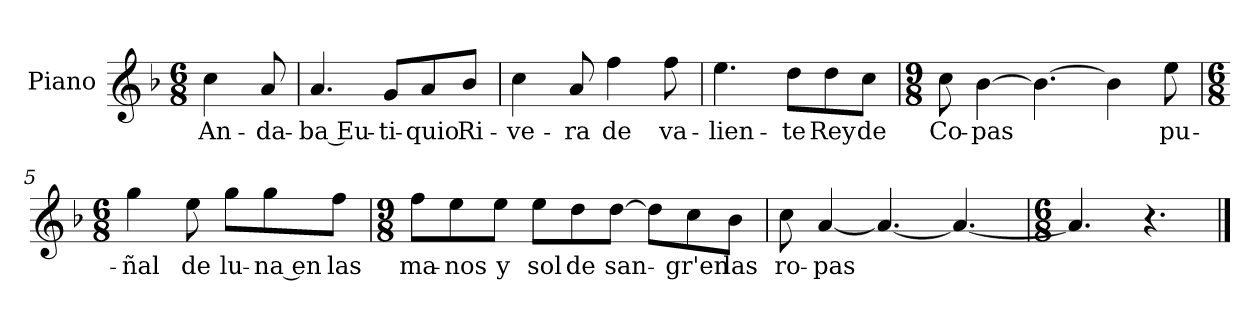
**kern	**text
*part1	*part1
*staff1	*staff1
*I"Piano	*
*I'Pno.	*
*clefG2	*
*k[b-]	*
*F:	*
*M6/8	*
=	=
4cc\	An-
8a/	-da-
=1	=1
4.a/	-ba Eu-
8g/L	-ti-
8a/	-quio
8b-/J	Ri-
=2	=2
4cc\	-ve-
8a/	-ra
4ff\	de
8ff\	va-
=3	=3
4.ee\	-lien-
8dd\L	-te
8dd\	Rey
8cc\J	de
=4	=4
*M9/8	*
8cc\	Co-
[4b-\	-pas
4.b-\_	.
4b-\]	.
8ee\	pu-
=5	=5
*M6/8	*
4gg\	-ñal
8ee\	de
8gg\L	lu-
8gg\	-na en
8ff\J	las
=6	=6
*M9/8	*
8ff\L	ma-
8ee\	-nos
8ee\J	y
8ee\L	sol
8dd\	de
[8dd\J	san-
8dd\L]	.
8cc\	-gr'en
8b-\J	las
=7	=7
8cc\	ro-
[4a/	-pas
4.a/_	.
4.a/_	.
=8	=8
*M6/8	*
4.a/]	.
4.r	.
==	==
*-	*-
